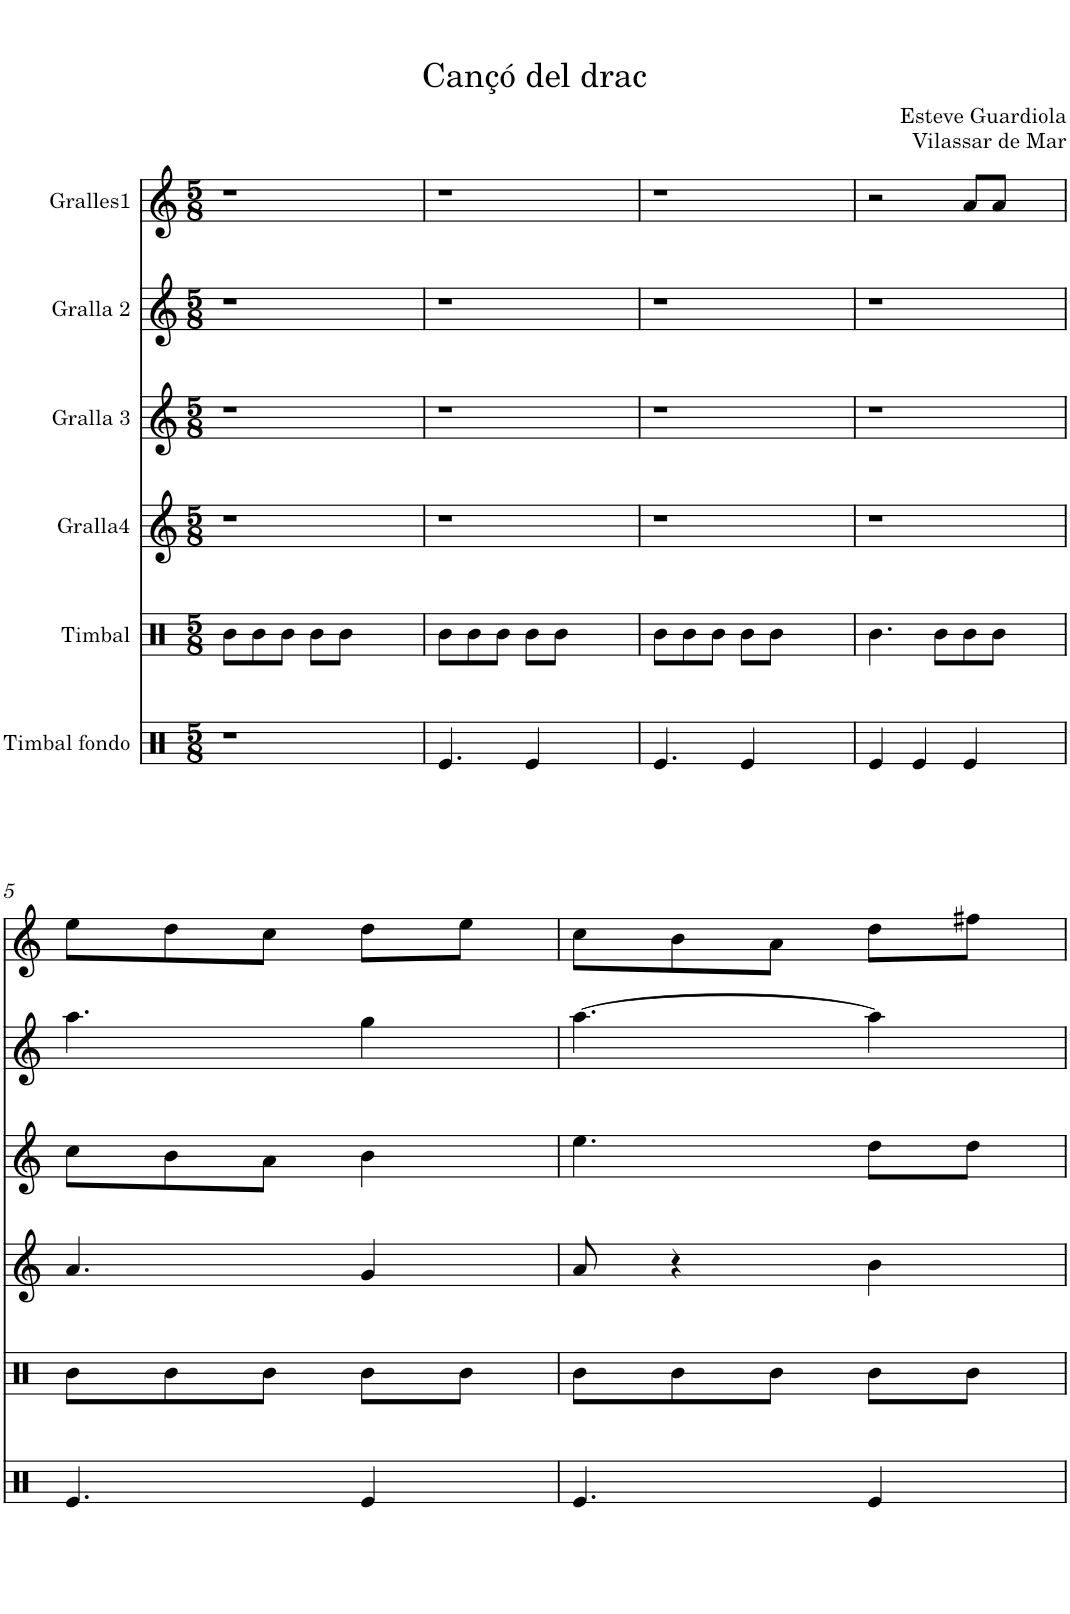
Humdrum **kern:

**kern	**kern	**kern	**kern	**kern	**kern
*part6	*part5	*part4	*part3	*part2	*part1
*staff6	*staff5	*staff4	*staff3	*staff2	*staff1
*I"Timbal fondo	*I"Timbal	*I"Gralla4	*I"Gralla 3	*I"Gralla 2	*I"Gralles1
*clefX	*clefX	*clefG2	*clefG2	*clefG2	*clefG2
*k[]	*k[]	*k[]	*k[]	*k[]	*k[]
*M5/8	*M5/8	*M5/8	*M5/8	*M5/8	*M5/8
=1	=1	=1	=1	=1	=1
8%5r	8b\L	8%5r	8%5r	8%5r	8%5r
.	8b\	.	.	.	.
.	8b\J	.	.	.	.
.	8b\L	.	.	.	.
.	8b\J	.	.	.	.
4.ryy	4.ryy	4.ryy	4.ryy	4.ryy	4.ryy
=2	=2	=2	=2	=2	=2
4.e/	8b\L	8%5r	8%5r	8%5r	8%5r
.	8b\	.	.	.	.
.	8b\J	.	.	.	.
4e/	8b\L	.	.	.	.
.	8b\J	.	.	.	.
4.ryy	4.ryy	4.ryy	4.ryy	4.ryy	4.ryy
=3	=3	=3	=3	=3	=3
4.e/	8b\L	8%5r	8%5r	8%5r	8%5r
.	8b\	.	.	.	.
.	8b\J	.	.	.	.
4e/	8b\L	.	.	.	.
.	8b\J	.	.	.	.
4.ryy	4.ryy	4.ryy	4.ryy	4.ryy	4.ryy
=4	=4	=4	=4	=4	=4
4e/	4.b\	8%5r	8%5r	8%5r	2r
4e/	.	.	.	.	.
.	8b\L	.	.	.	.
[8e/	8b\	.	.	.	8a/L
8ryy	8b\J	4.ryy	4.ryy	4.ryy	8a/J
4ryy	4ryy	.	.	.	4ryy
!!LO:LB:g=z
=5	=5	=5	=5	=5	=5
4.e/	8b\L	4.a/	8cc\L	4.aa\	8ee\L
.	8b\	.	8b\	.	8dd\
.	8b\J	.	8a\J	.	8cc\J
8e/]	8b\L	4g/	4b\	4gg\	8dd\L
4e/	8b\J	.	.	.	8ee\J
.	8ryy	8ryy	8ryy	8ryy	8ryy
=6	=6	=6	=6	=6	=6
4.e/	8b\L	8a/	4.ee\	[4.aa\	8cc\L
.	8b\	4r	.	.	8b\
.	8b\J	.	.	.	8a\J
4e/	8b\L	4b\	8dd\L	4aa\]	8dd\L
.	8b\J	.	8dd\J	.	8ff#X\J
=	=	=	=	=	=
*-	*-	*-	*-	*-	*-
